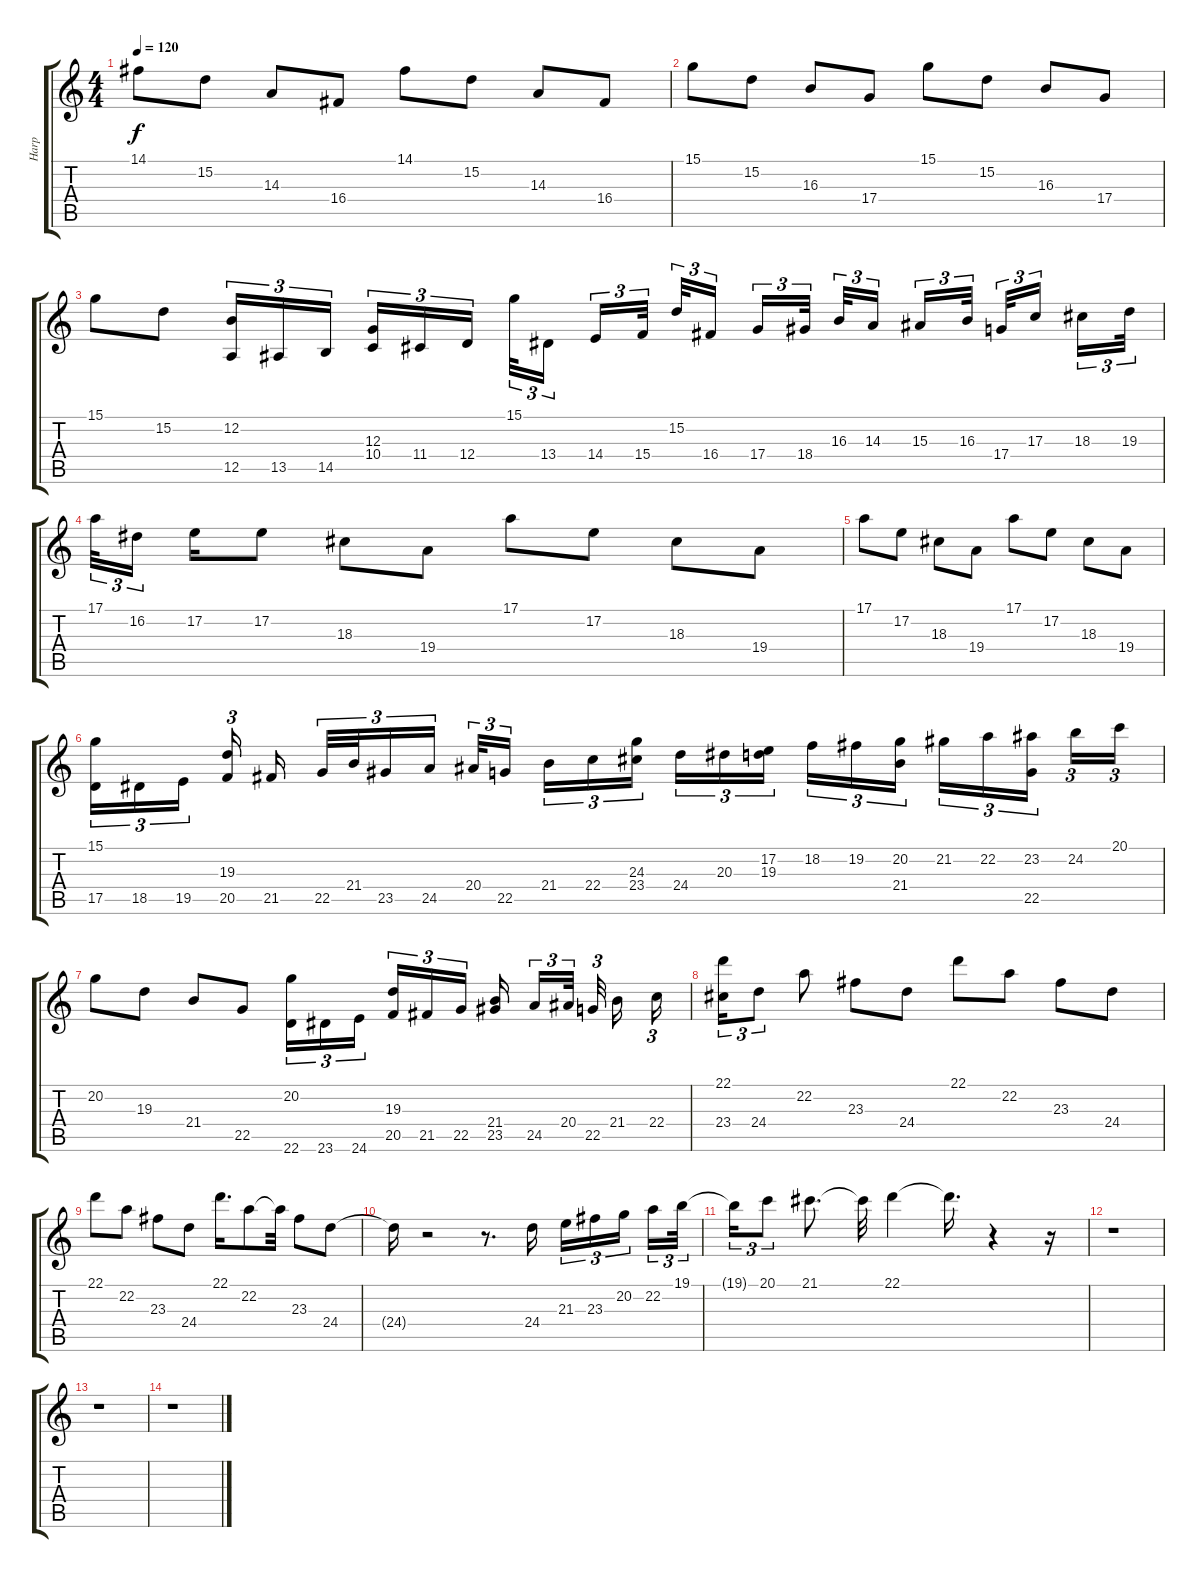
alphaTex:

\track ("Harp" "Harp") {instrument orchestralharp}
\staff {score tabs}
\tuning (E4 B3 G3 D3 A2 E2) {hide}
\ts (4 4)
\tempo 120
\clef g2
\ks c
14.1.8{dy f} 15.2.8 14.3.8 16.4.8 14.1.8 15.2.8 14.3.8 16.4.8 |
15.1.8 15.2.8 16.3.8 17.4.8 15.1.8 15.2.8 16.3.8 17.4.8 |
15.1.8 15.2.8 (12.2 12.5).16{tu (3 2)} 13.5.16{tu (3 2)} 14.5.16{tu (3 2) beam splitsecondary} (12.3 10.4).16{tu (3 2)} 11.4.16{tu (3 2)} 12.4.16{tu (3 2)} 15.1.32{tu (3 2)} 13.4.16{tu (3 2) beam splitsecondary} 14.4.16{tu (3 2)} 15.4.32{tu (3 2) beam splitsecondary} 15.2.32{tu (3 2)} 16.4.16{tu (3 2) beam splitsecondary} 17.4.16{tu (3 2)} 18.4.32{tu (3 2)} 16.3.32{tu (3 2)} 14.3.16{tu (3 2) beam splitsecondary} 15.3.16{tu (3 2)} 16.3.32{tu (3 2) beam splitsecondary} 17.4.32{tu (3 2)} 17.3.16{tu (3 2) beam splitsecondary} 18.3.16{tu (3 2)} 19.3.32{tu (3 2)} |
17.1.32{tu (3 2)} 16.2.16{tu (3 2) beam splitsecondary} 17.2.16 17.2.8 18.3.8 19.4.8 17.1.8 17.2.8 18.3.8 19.4.8 |
17.1.8 17.2.8 18.3.8 19.4.8 17.1.8 17.2.8 18.3.8 19.4.8 |
(15.1 17.5).16{tu (3 2)} 18.5.16{tu (3 2)} 19.5.16{tu (3 2) beam splitsecondary} (19.3 20.5).16{tu (3 2) beam splitsecondary} 21.5.16 22.5.32{tu (3 2)} 21.4.32{tu (3 2)} 23.5.16{tu (3 2)} 24.5.16{tu (3 2) beam splitsecondary} 20.4.32{tu (3 2)} 22.5.16{tu (3 2) beam splitsecondary} 21.4.16{tu (3 2)} 22.4.16{tu (3 2)} (24.3 23.4).16{tu (3 2) beam splitsecondary} 24.4.16{tu (3 2)} 20.3.16{tu (3 2)} (17.2 19.3).16{tu (3 2) beam splitsecondary} 18.2.16{tu (3 2)} 19.2.16{tu (3 2)} (20.2 21.4).16{tu (3 2) beam splitsecondary} 21.2.16{tu (3 2)} 22.2.16{tu (3 2)} (23.2 22.5).16{tu (3 2) beam splitsecondary} 24.2.16{tu (3 2)} 20.1.16{tu (3 2)} |
20.2.8 19.3.8 21.4.8 22.5.8 (20.2 22.6).16{tu (3 2)} 23.6.16{tu (3 2)} 24.6.16{tu (3 2) beam splitsecondary} (19.3 20.5).16{tu (3 2)} 21.5.16{tu (3 2)} 22.5.16{tu (3 2)} (21.4 23.5).16{beam splitsecondary} 24.5.16{tu (3 2)} 20.4.32{tu (3 2) beam splitsecondary} 22.5.32{tu (3 2) beam splitsecondary} 21.4.16 22.4.16{tu (3 2)} |
(22.1 23.4).16{tu (3 2)} 24.4.8{tu (3 2)} 22.2.8 23.3.8 24.4.8 22.1.8 22.2.8 23.3.8 24.4.8 |
22.1.8 22.2.8 23.3.8 24.4.8 22.1.16{d} 22.2.8 22.2{t}.32 23.3.8 24.4.8 |
24.4{t}.16 r.2 r.8{d} 24.4.16{beam splitsecondary} 21.3.16{tu (3 2)} 23.3.16{tu (3 2)} 20.2.16{tu (3 2) beam splitsecondary} 22.2.16{tu (3 2)} 19.1.32{tu (3 2)} |
19.1{t}.16{tu (3 2)} 20.1.8{tu (3 2)} 21.1.8{d} 21.1{t}.32 22.1.4 22.1{t}.16{d} r.4 r.16 |
r.1 |
r.1 |
r.1
